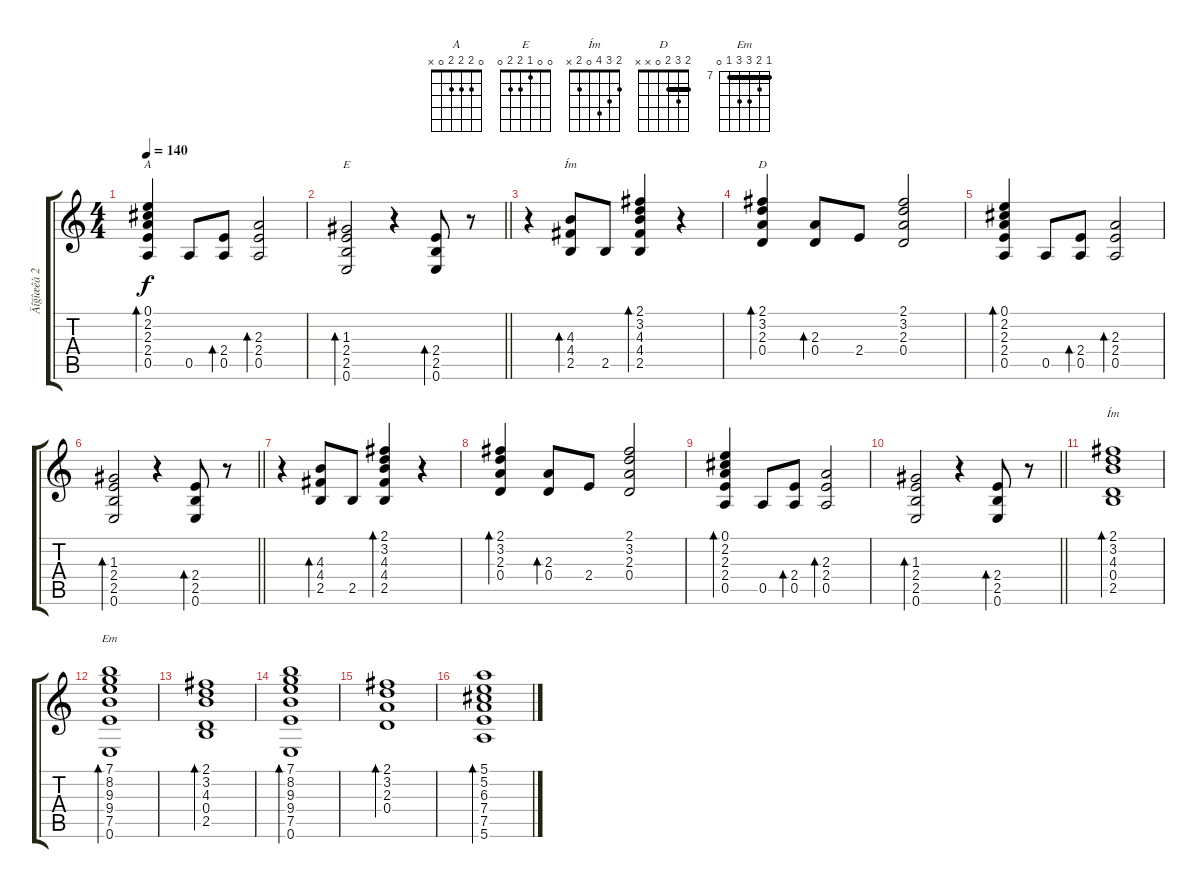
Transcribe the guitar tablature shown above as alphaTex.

\track ("Äîğîæêà 2" "Äîğîæêà 2") {instrument acousticguitarsteel}
\staff {score tabs}
\tuning (E4 B3 G3 D3 A2 E2) {hide}
\chord ("A" 0 2 2 2 0 x)
\chord ("E" 0 0 1 2 2 0)
\chord ("Ím" 2 3 4 4 2 x) {barre 2}
\chord ("D" 2 3 2 0 x x) {barre 2}
\chord ("Ím" 2 3 4 0 2 x)
\chord ("Em" 7 8 9 9 7 0) {firstfret 7 barre 7}
\ts (4 4)
\tempo 140
\clef g2
\ks c
(0.1 2.2 2.3 2.4 0.5).4{bd 60 ch "A" dy f} 0.5.8 (2.4 0.5).8{bd 60} (2.3 2.4 0.5).2{bd 60} |
\barLineRight lightlight
(1.3 2.4 2.5 0.6).2{bd 60 ch "E"} r.4 (2.4 2.5 0.6).8{bd 60} r.8 |
r.4 (4.3 4.4 2.5).8{bd 240 ch "Ím"} 2.5.8 (2.1 3.2 4.3 4.4 2.5).4{bd 60} r.4 |
(2.1 3.2 2.3 0.4).4{bd 60 ch "D"} (2.3 0.4).8{bd 60} 2.4.8 (2.1 3.2 2.3 0.4).2 |
(0.1 2.2 2.3 2.4 0.5).4{bd 60} 0.5.8 (2.4 0.5).8{bd 60} (2.3 2.4 0.5).2{bd 60} |
\barLineRight lightlight
(1.3 2.4 2.5 0.6).2{bd 60} r.4 (2.4 2.5 0.6).8{bd 60} r.8 |
r.4 (4.3 4.4 2.5).8{bd 240} 2.5.8 (2.1 3.2 4.3 4.4 2.5).4{bd 60} r.4 |
(2.1 3.2 2.3 0.4).4{bd 60} (2.3 0.4).8{bd 60} 2.4.8 (2.1 3.2 2.3 0.4).2 |
(0.1 2.2 2.3 2.4 0.5).4{bd 60} 0.5.8 (2.4 0.5).8{bd 60} (2.3 2.4 0.5).2{bd 60} |
\barLineRight lightlight
(1.3 2.4 2.5 0.6).2{bd 60} r.4 (2.4 2.5 0.6).8{bd 60} r.8 |
(2.1 3.2 4.3 0.4 2.5).1{bd 120 ch "Ím"} |
(7.1 8.2 9.3 9.4 7.5 0.6).1{bd 30 ch "Em"} |
(2.1 3.2 4.3 0.4 2.5).1{bd 120} |
(7.1 8.2 9.3 9.4 7.5 0.6).1{bd 30} |
(2.1 3.2 2.3 0.4).1{bd 120} |
(5.1 5.2 6.3 7.4 7.5 5.6).1{bd 120}
